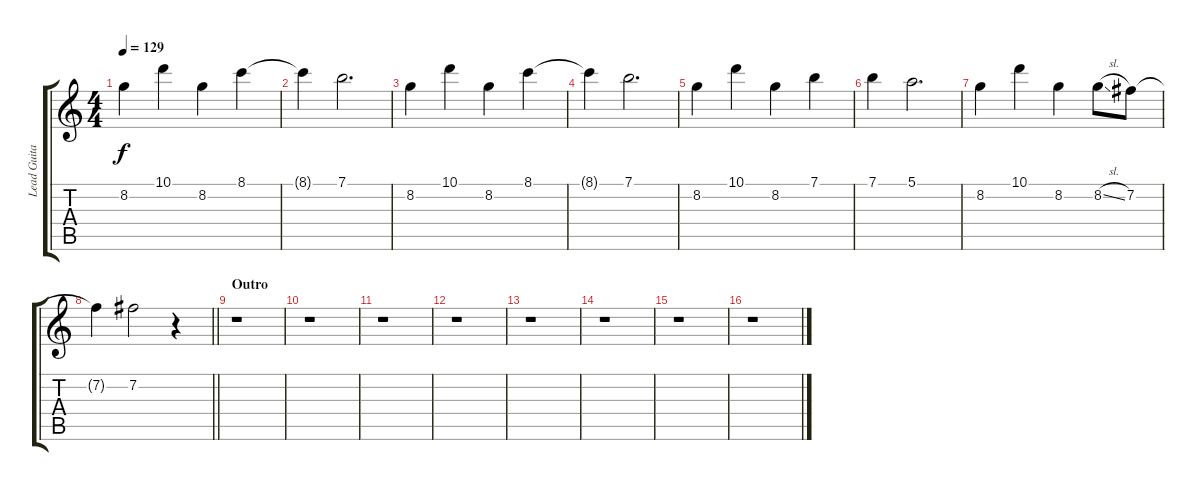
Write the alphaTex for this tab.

\track ("Lead Guitar" "Lead Guita") {instrument overdrivenguitar}
\staff {score tabs}
\tuning (E4 B3 G3 D3 A2 E2) {hide}
\ts (4 4)
\tempo 129
\clef g2
\ks c
8.2.4{dy f} 10.1.4 8.2.4 8.1.4 |
8.1{t}.4 7.1.2{d} |
8.2.4 10.1.4 8.2.4 8.1.4 |
8.1{t}.4 7.1.2{d} |
8.2.4 10.1.4 8.2.4 7.1.4 |
7.1.4 5.1.2{d} |
8.2.4 10.1.4 8.2.4 8.2{sl}.8 7.2.8 |
\barLineRight lightlight
7.2{t}.4 7.2.2 r.4 |
\section ("" "Outro")
r.1 |
r.1 |
r.1 |
r.1 |
r.1 |
r.1 |
r.1 |
r.1
